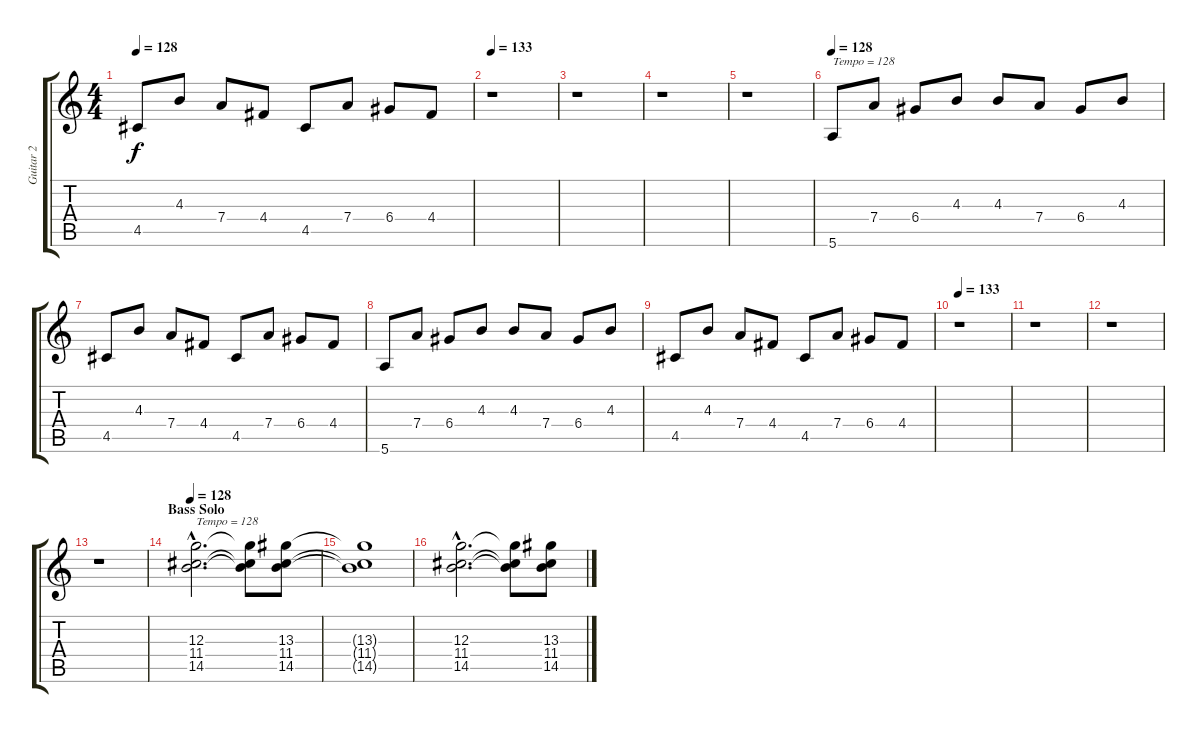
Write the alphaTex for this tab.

\track ("Guitar 2" "Guitar 2") {instrument electricguitarjazz}
\staff {score tabs}
\tuning (E4 B3 G3 D3 A2 E2) {hide}
\ts (4 4)
\tempo 128
\clef g2
\ks c
4.5.8{dy f} 4.3.8 7.4.8 4.4.8 4.5.8 7.4.8 6.4.8 4.4.8 |
\tempo 133
r.1 |
r.1 |
r.1 |
r.1 |
\tempo 128
5.6.8{txt "Tempo = 128"} 7.4.8 6.4.8 4.3.8 4.3.8 7.4.8 6.4.8 4.3.8 |
4.5.8 4.3.8 7.4.8 4.4.8 4.5.8 7.4.8 6.4.8 4.4.8 |
5.6.8 7.4.8 6.4.8 4.3.8 4.3.8 7.4.8 6.4.8 4.3.8 |
4.5.8 4.3.8 7.4.8 4.4.8 4.5.8 7.4.8 6.4.8 4.4.8 |
\tempo 133
r.1 |
r.1 |
r.1 |
r.1 |
\section ("" "Bass Solo")
\tempo 128
(12.3{hac} 11.4{hac} 14.5{hac}).2{d txt "Tempo = 128"} (12.3{t} 11.4{t} 14.5{t}).8 (13.3 11.4 14.5).8 |
(13.3{t} 11.4{t} 14.5{t}).1 |
(12.3{hac} 11.4{hac} 14.5{hac}).2{d} (12.3{t} 11.4{t} 14.5{t}).8 (13.3 11.4 14.5).8
